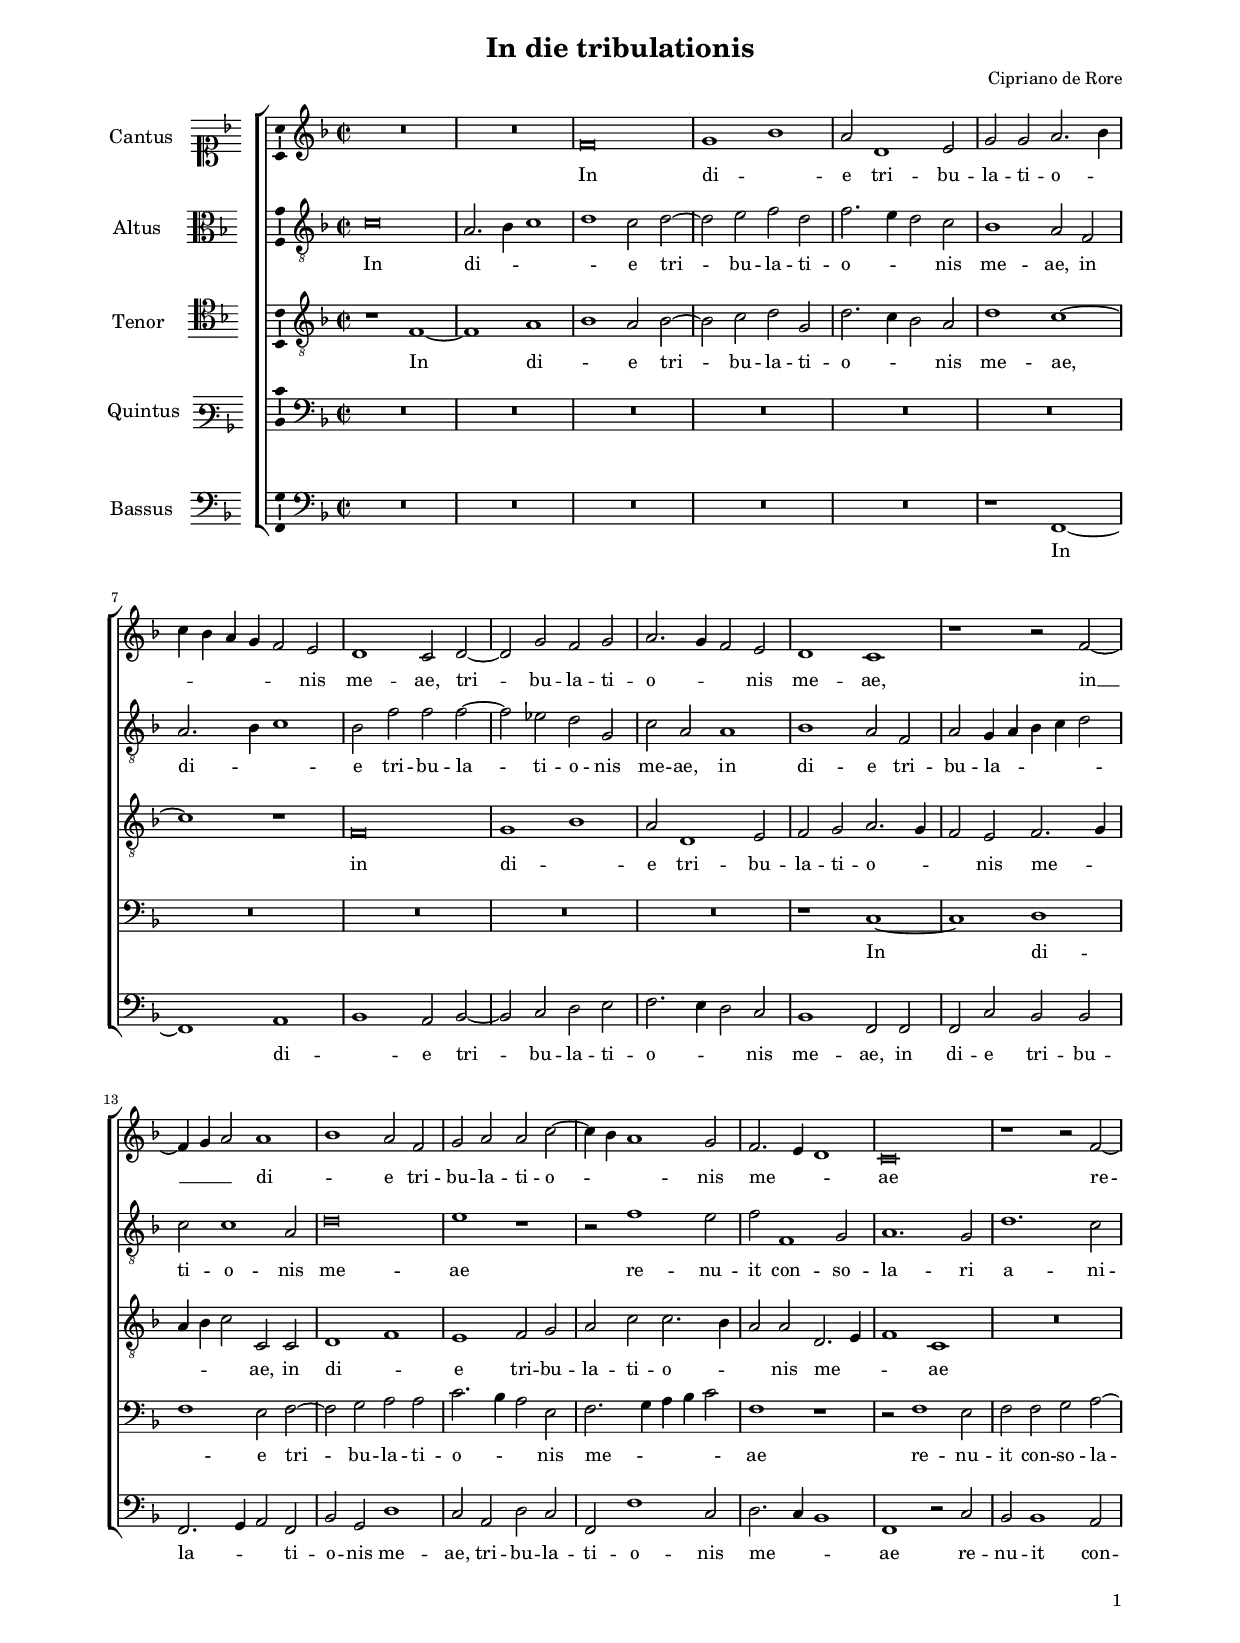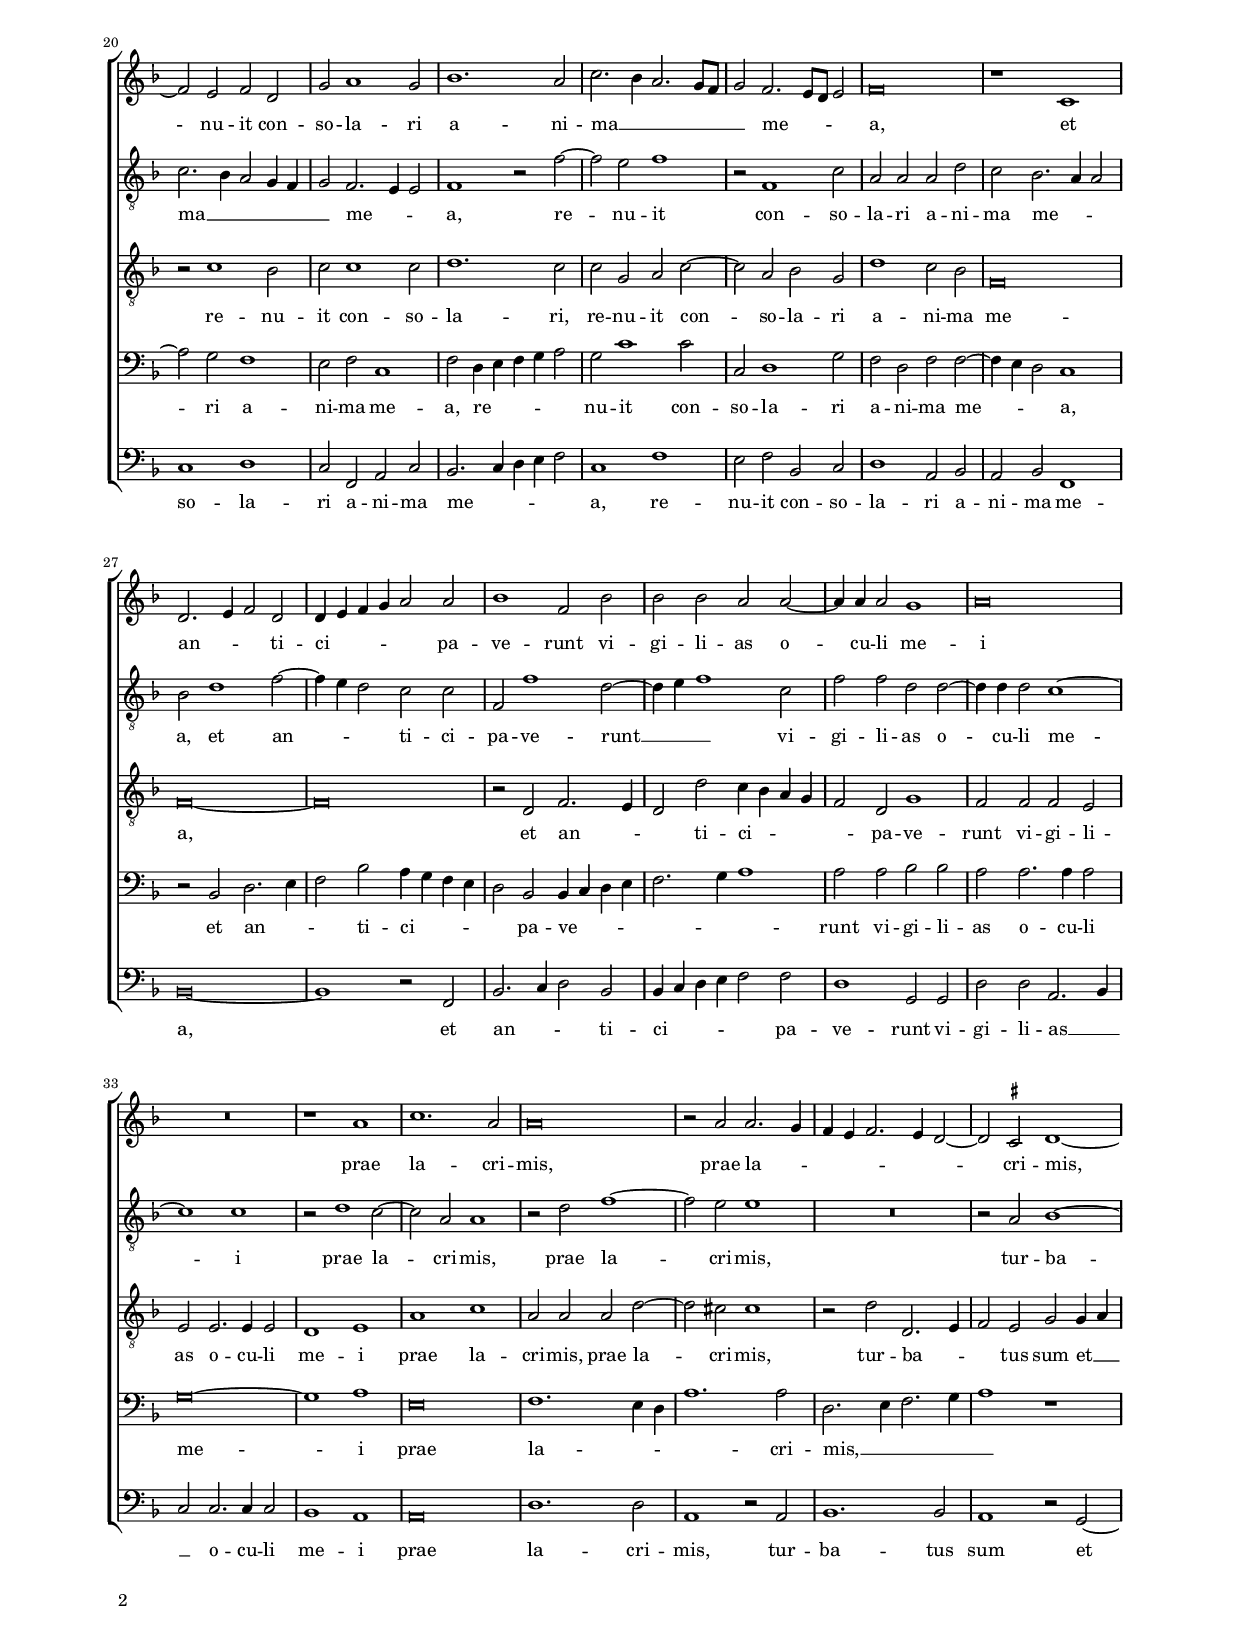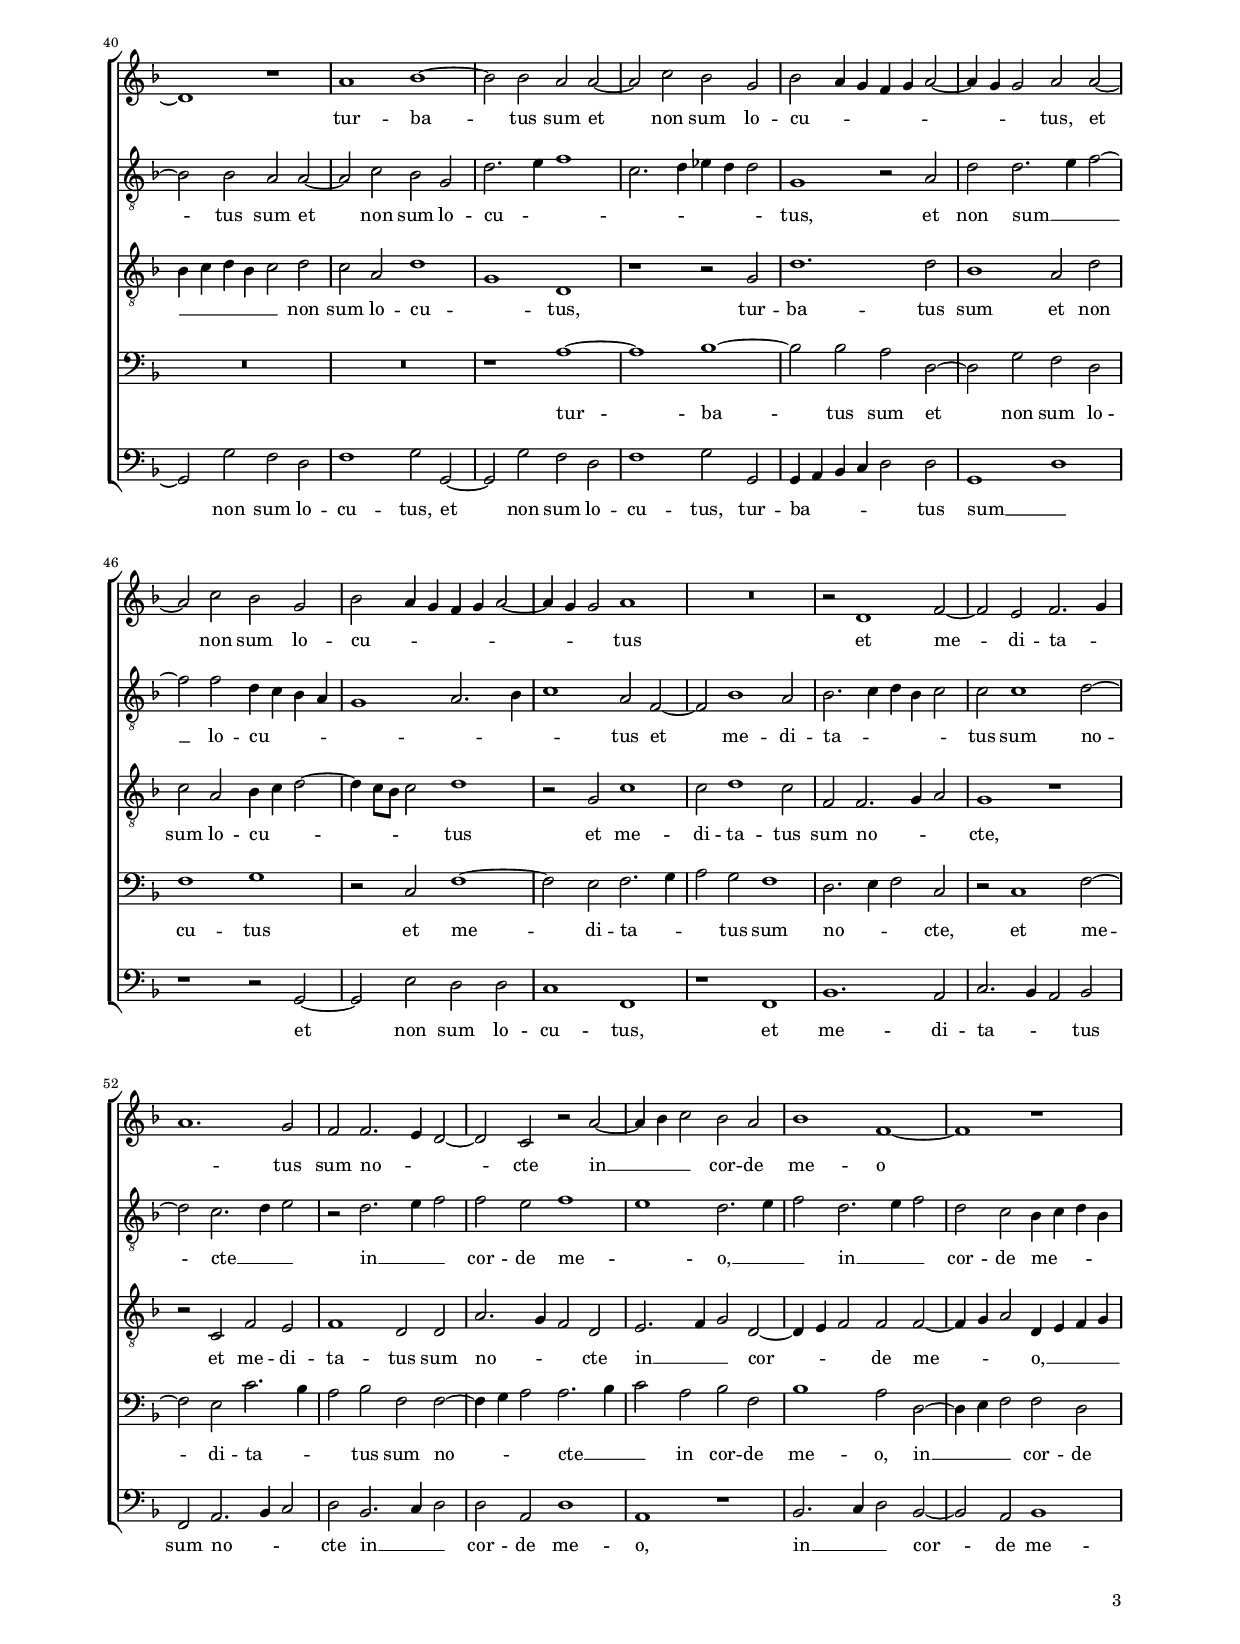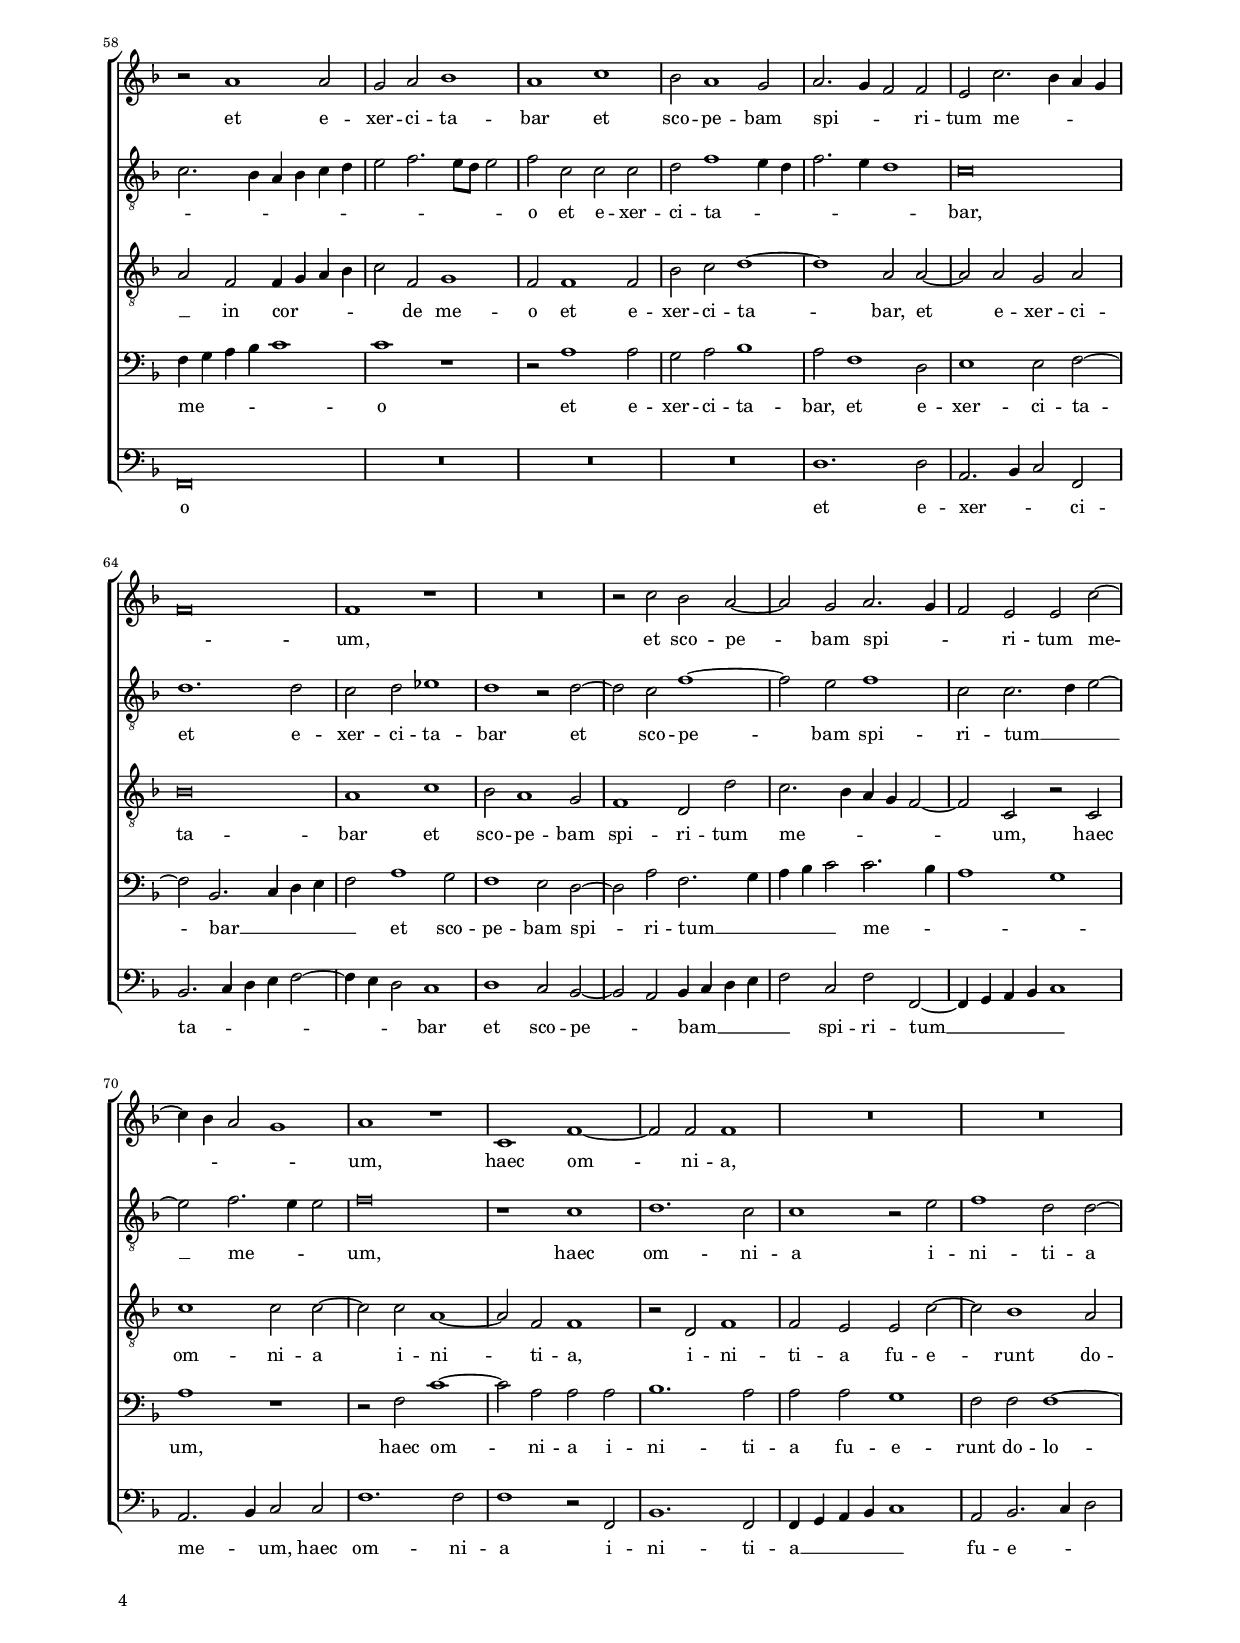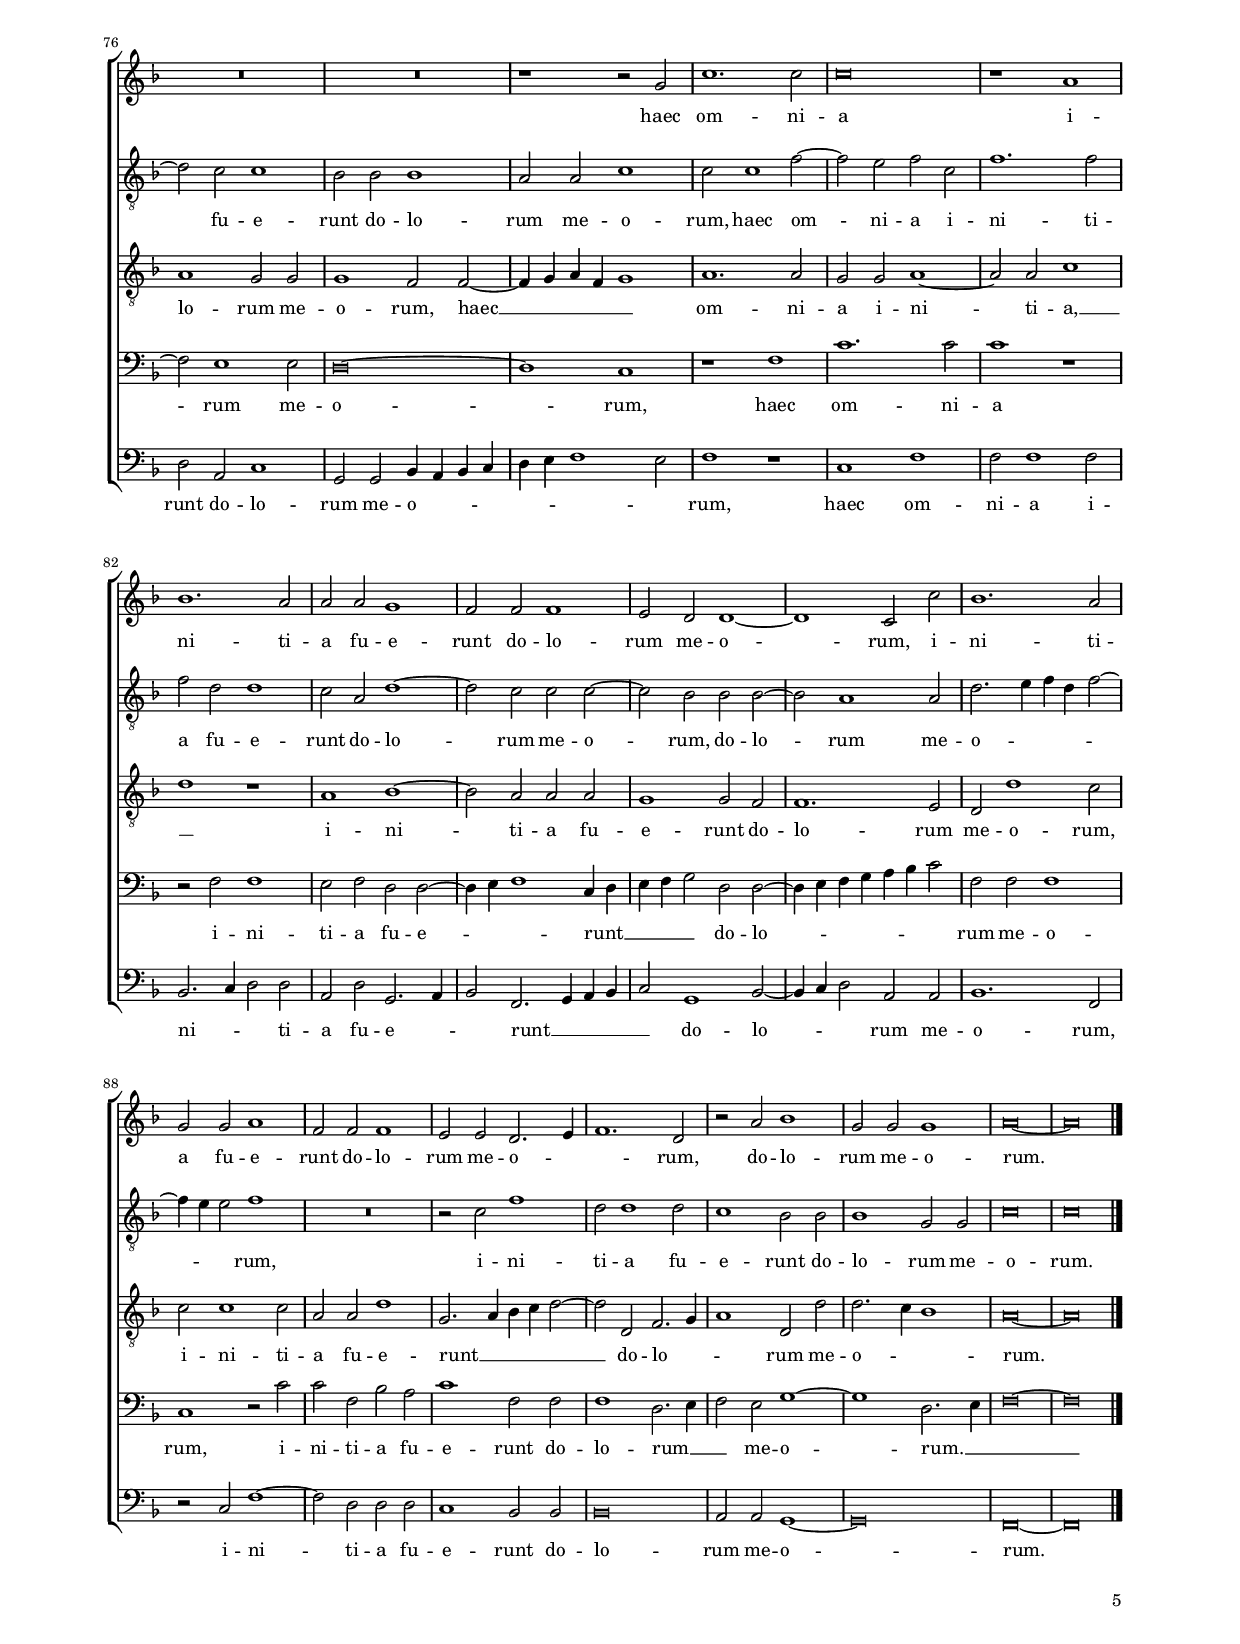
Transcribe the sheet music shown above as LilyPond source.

\header
{
  title="In die tribulationis"
  composer="Cipriano de Rore"
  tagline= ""
}

\version "2.24.0"
\language deutsch
#(set-global-staff-size 15)
% #(set-default-paper-size "letter")
#(ly:set-option 'point-and-click #f)


\paper
	{
	top-margin = 1.8 \cm
	bottom-margin = 1.2 \cm
	left-margin = 2 \cm
	right-margin = 2 \cm
	ragged-bottom = ##f
	ragged-last-bottom = ##t
	print-page-number = ##f
	system-system-spacing = #'((basic-distance . 16) (minimum-distance . 14) (padding . 6) (strechability . 150))
	oddFooterMarkup=\markup   \fill-line { "" \fromproperty #'page:page-number-string }
	evenFooterMarkup=\markup  \fill-line { \fromproperty #'page:page-number-string "" }
	last-bottom-spacing = #'((basic-distance . 12) (minimum-distance . 7) (padding . 4))
%	systems-per-page = 3
%       page-count = 3
%	min-systems-per-page = 3
	markup-system-spacing.basic-distance = #12
%	print-all-headers = ##t
%	print-first-page-number = ##t
%	first-page-number = 1
	}

	
global = {
	\key f \major
	\time 2/2 \set Score.measureLength = #(ly:make-moment 2/1)
	\skip 1*2*95 \bar "|."
	}

	ficta = { \once \set suggestAccidentals = ##t }

	forget = #(define-music-function (music) (ly:music?) #{
		\accidentalStyle forget
		$music
		\accidentalStyle default
		#})


incipitcantus = \markup { \score {
	{
	\set Staff.instrumentName = \markup { \fontsize #1 "Cantus" }
	\key f \major
	\clef soprano
	s4 \bar ""
	}
	\layout  {
	raggedright = ##t
	indent = 1.6 \cm
	line-width = 2.2\cm
	\context { \Staff \remove Time_signature_engraver }
	\override Staff.Clef.Y-extent = #'(0 . 0)
	}} \hspace #1 }

      
incipitaltus = \markup { \score {
	{
	\set Staff.instrumentName = \markup { \fontsize #1 "Altus" }
	\key f \major
	\clef alto
	s4 \bar ""
	}
	\layout  {
	raggedright = ##t
	indent = 1.6 \cm
	line-width = 2.2\cm
	\context { \Staff \remove Time_signature_engraver }
	\override Staff.Clef.Y-extent = #'(0 . 0)
	}} \hspace #1 }


incipittenor = \markup { \score {
	{
	\set Staff.instrumentName = \markup { \fontsize #1 "Tenor" }
	\key f \major
	\clef tenor
	s4 \bar ""
	}
	\layout  {
	raggedright = ##t
	indent = 1.6 \cm
	line-width = 2.2\cm
	\context { \Staff \remove Time_signature_engraver }
	\override Staff.Clef.Y-extent = #'(0 . 0)
	}} \hspace #1 }
      
      
incipitquintus = \markup { \score {
	{
	\set Staff.instrumentName = \markup { \fontsize #1 "Quintus" }
	\key f \major
	\clef varbaritone
	s4 \bar ""
	}
	\layout  {
	raggedright = ##t
	indent = 1.6 \cm
	line-width = 2.2\cm
	\context { \Staff \remove Time_signature_engraver }
	\override Staff.Clef.Y-extent = #'(0 . 0)
	}} \hspace #1 }
      
      
incipitbassus = \markup { \score {
	{
	\set Staff.instrumentName = \markup { \fontsize #1 "Bassus" }
	\key f \major
	\clef bass
	s4 \bar ""
	}
	\layout  {
	raggedright = ##t
	indent = 1.6 \cm
	line-width = 2.2\cm
	\context { \Staff \remove Time_signature_engraver }
	\override Staff.Clef.Y-extent = #'(0 . 0)
	}} \hspace #1 }


cantus =  \relative c''
	{
	R\breve
	R\breve
	f,\breve
	g1 b
%5
	a2 d,1 e2 |	
	g2 g a2. b4
	c4 b a g f2 e
	d1 c2 d~
	d2 g f g
%10
	a2. g4 f2 e |
	d1 c
	r1 r2 f~
	f4 g a2 a1
	b1 a2 f
%15
	g2 a a c~ |
	c4 b a1 g2
	f2. e4 d1
	c\breve
	r1 r2 f~
%20
	f2 e f d |
	g2 a1 g2
	b1. a2
	c2. b4 a2. g8 f
	g2 f2. e8 d e2
%25
	f\breve |
	r1 c
	d2. e4 f2 d
	d4 e f g a2 a
	b1 f2 b
%30
	b2 b a a~ |
	a4 a a2 g1
	a\breve
	R\breve
	r1 a
%35
	c1. a2 |
	a\breve
	r2 a a2. g4
	f4 e f2. e4 d2~
	d2 \ficta cis d1~
%40
	d1 r |
	a'1 b~
	b2 b a a~
	a2 c b g
	b2 a4 g f g a2~
%45
	a4 g g2 a a~ |
	a2 c b g
	b2 a4 g f g a2~
	a4 g g2 a1
	R\breve
%50
	r2 d,1 f2~ |
	f2 e f2. g4
	a1. g2
	f2 f2. e4 d2~
	d2 c r a'~
%55
	a4 b c2 b a |
	b1 f~
	f1 r
	r2 a1 a2
	g2 a b1
%60
	a1 c |
	b2 a1 g2
	a2. g4 f2 f
	e2 c'2. b4 a g
	f\breve
%65
	f1 r |
	R\breve
	r2 c' b a~
	a2 g a2. g4
	f2 e e c'~
%70
	c4 b a2 g1 |
	a1 r
	c,1 f~
	f2 f f1
	R\breve
%75
	R\breve |
	R\breve
	R\breve
	r1 r2 g
	c1. c2
%80
	c\breve |
	r1 a
	b1. a2
	a2 a g1
	f2 f f1
%85
	e2 d d1~ |
	d1 c2 c'
	b1. a2
	g2 g a1
	f2 f f1
%90
	e2 e d2. e4 |
	f1. d2
	r2 a' b1
	g2 g g1
	a\breve~
%95
	a\breve |
	}


altus =  \relative c'
	{
	c\breve
	a2. b4 c1
	d1 c2 d~
	d2 e f d
%5
	f2. e4 d2 c |
	b1 a2 f
	a2. b4 c1
	b2 f' f f~
	f2 es d g,
%10
	c2 a a1 |
	b1 a2 f
	a2 g4 a b c d2
	c2 c1 a2
	d\breve
%15
	e1 r |
	r2 f1 e2
	f2 f,1 g2
	a1. g2
	d'1. c2
%20
	c2. b4 a2 g4 f |
	g2 f2. e4 e2
	f1 r2 f'~
	f2 e f1
	r2 f,1 c'2
%25
	a2 a a d |
	c2 b2. a4 a2
	b2 d1 f2~
	f4 e d2 c c
	f,2 f'1 d2~
%30
	d4 e f1 c2 |
	f2 f d d~
	d4 d d2 c1~
	c1 c
	r2 d1 c2~
%35
	c2 a a1 |
	r2 d f1~	
	f2 e e1
	R\breve
	r2 a, b1~
%40
	b2 b a a~ |
	a2 c b g
	d'2. e4 f1
	c2. d4 es d d2
	g,1 r2 a
%45
	d2 d2. e4 f2~ |
	f2 f d4 c b a
	g1 a2. b4
	c1 a2 f~
	f2 b1 a2
%50
	b2. c4 d b c2 |
	c2 c1 d2~
	d2 c2. d4 e2
	r2 d2. e4 f2
	f2 e f1
%55
	e1 d2. e4 |
	f2 d2. e4 f2
	d2 c b4 c d b
	c2. b4 a b c d
	e2 f2. e8 d e2
%60
	f2 c c c |
	d2 f1 e4 d
	f2. e4 d1
	c\breve
	d1. d2
%65
	c2 d es1 |
	d1 r2 d~
	d2 c f1~
	f2 e f1
	c2 c2. d4 e2~
%70
	e2 f2. e4 e2 |
	f\breve
	r1 c
	d1. c2
	c1 r2 e
%75
	f1 d2 d~ |
	d2 c c1
	b2 b b1
	a2 a c1
	c2 c1 f2~
%80
	f2 e f c |
	f1. f2
	f2 d d1
	c2 a d1~
	d2 c c c~
%85
	c2 b b b~ |
	b2 a1 a2
	d2. e4 f d f2~
	f4 e e2 f1
	R\breve
%90
	r2 c f1 |
	d2 d1 d2
	c1 b2 b
	b1 g2 g
	c\breve
%95
	c\breve |
	}


tenor =  \relative c'
	{
	r1 f,~
	f1 a
	b1 a2 b~
	b2 c d g,
%5
	d'2. c4 b2 a |
	d1 c~
	c1 r
	f,\breve
	g1 b
%10
	a2 d,1 e2 |
	f2 g a2. g4
	f2 e f2. g4
	a4 b c2 c, c
	d1 f
%15
	e1 f2 g |
	a c c2. b4	
	a2 a d,2. e4	
	f1 c
	R\breve
%20
	r2 c'1 b2 |
	c2 c1 c2
	d1. c2
	c2 g a c~
	c2 a b g
%25
	d'1 c2 b |
	f\breve
	f\breve~
	f\breve
	r2 d f2. e4
%30
	d2 d' c4 b a g |
	f2 d g1
	f2 f f e
	e2 e2. e4 e2
	d1 e
%35
	a1 c |
	a2 a a d~
	d2 cis cis1
	r2 d d,2. e4
	f2 e g g4 a
%40
	b4 c d b c2 d |
	c2 a d1
	g,1 d
	r1 r2 g
	d'1. d2
%45
	b1 a2 d |
	c2 a b4 c d2~
	d4 c8 b c2 d1
	r2 g, c1
	c2 d1 c2
%50
	f,2 f2. g4 a2 |
	g1 r
	r2 c, f e
	f1 d2 d
	a'2. g4 f2 d
%55
	e2. f4 g2 d~ |
	d4 e f2 f f~
	f4 g a2 d,4 e f g
	a2 f f4 g a b
	c2 f, g1
%60
	f2 f1 f2 |
	b2 c d1~
	d1 a2 a~
	a2 a g a
	b\breve
%65
	a1 c |
	b2 a1 g2
	f1 d2 d'
	c2. b4 a g f2~
	f2 c r c
%70
	c'1 c2 c~ |
	c2 c a1~
	a2 f f1
	r2 d f1
	f2 e e c'~ |
%75
	c2 b1 a2 |	
	a1 g2 g
	g1 f2 f~
	f4 g a f g1
	a1. a2
%80
	g2 g a1~ |
	a2 a c1
	d1 r
	a1 b~
	b2 a a a
%85
	g1 g2 f |
	f1. e2
	d2 d'1 c2
	c2 c1 c2
	a2 a d1
%90
	g,2. a4 b c d2~ |
	d2 d, f2. g4
	a1 d,2 d'
	d2. c4 b1
	a\breve~
%95
	a\breve |
	}


quintus  =  \relative c
	{
	R\breve
	R\breve
	R\breve
	R\breve
%5
	R\breve |
	R\breve
	R\breve
	R\breve
	R\breve
%10
	R\breve |
	r1 c~
	c1 d
	f1 e2 f~
	f2 g a a
%15
	c2. b4 a2 e |
	f2. g4 a b c2
	f,1 r
	r2 f1 e2
	f2 f g a~
%20
	a2 g f1 |
	e2 f c1
	f2 d4 e f g a2
	g2 c1 c2
	c,2 d1 g2
%25
	f2 d f f~ |
	f4 e d2 c1
	r2 b d2. e4
	f2 b a4 g f e
	d2 b b4 c d e
%30
	f2. g4 a1 |
	a2 a b b
	a2 a2. a4 a2
	g\breve~
	g1 a
%35
	e\breve |
	f1. e4 d
	a'1. a2
	d,2. e4 f2. g4
	a1 r
%40
	R\breve |
	R\breve
	r1 a~
	a1 b~
	b2 b a d,~
%45
	d2 g f d |
	f1 g
	r2 c, f1~
	f2 e f2. g4
	a2 g f1
%50
	d2. e4 f2 c |
	r2 c1 f2~
	f2 e c'2. b4
	a2 b f f~
	f4 g a2 a2. b4
%55
	c2 a b f |
	b1 a2 d,~
	d4 e f2 f d
	f4 g a b c1
	c1 r
%60
	r2 a1 a2 |
	g2 a b1
	a2 f1 d2
	e1 e2 f~
	f2 b,2. c4 d e
%65
	f2 a1 g2 |
	f1 e2 d~
	d2 a' f2. g4
	a4 b c2 c2. b4
	a1 g
%70
	a1 r |
	r2 f c'1~
	c2 a a a
	b1. a2
	a2 a g1
%75
	f2 f f1~ |
	f2 e1 e2
	d\breve~
	d1 c
	r1 f
%80
	c'1. c2 |
	c1 r
	r2 f, f1
	e2 f d d~
	d4 e f1 c4 d
%85
	e4 f g2 d d~ |
	d4 e f g a b c2
	f,2 f f1
	c1 r2 c'
	c2 f, b a
%90
	c1 f,2 f |
	f1 d2. e4
	f2 e g1~
	g1 d2. e4
	f\breve~
%95
	f\breve |
	}


bassus  =  \relative c
	{
	R\breve
	R\breve
	R\breve
	R\breve
%5
	R\breve |
	r1 f,~
	f1 a
	b1 a2 b~
	b2 c d e
%10
	f2. e4 d2 c |
	b1 f2 f
	f2 c' b b
	f2. g4 a2 f
	b2 g d'1
%15
	c2 a d c |
	f,2 f'1 c2
	d2. c4 b1
	f1 r2 c'
	b2 b1 a2
%20
	c1 d |
	c2 f, a c
	b2. c4 d e f2
	c1 f
	e2 f b, c
%25
	d1 a2 b |
	a2 b f1
	b\breve~
	b1 r2 f
	b2. c4 d2 b
%30
	b4 c d e f2 f |
	d1 g,2 g
	d'2 d a2. b4
	c2 c2. c4 c2
	b1 a
%35
	a\breve |
	d1. d2
	a1 r2 a
	b1. b2
	a1 r2 g~
%40
	g2 g' f d |	
	f1 g2 g,~
	g2 g' f d
	f1 g2 g,
	g4 a b c d2 d
%45
	g,1 d' |
	r1 r2 g,~
	g2 e' d d
	c1 f,
	r1 f
%50
	b1. a2 |
	c2. b4 a2 b
	f2 a2. b4 c2
	d2 b2. c4 d2
	d2 a d1
%55
	a1 r |
	b2. c4 d2 b~
	b2 a b1
	f\breve
	R\breve
%60
	R\breve |
	R\breve
	d'1. d2
	a2. b4 c2 f,
	b2. c4 d e f2~
%65
	f4 e d2 c1 |
	d1 c2 b~
	b2 a b4 c d e
	f2 c f f,~
	f4 g a b c1
%70
	a2. b4 c2 c |
	f1. f2
	f1 r2 f,
	b1. f2
	f4 g a b c1
%75
	a2 b2. c4 d2 |
	d2 a c1
	g2 g b4 a b c
	d4 e f1 e2
	f1 r
%80
	c1 f |
	f2 f1 f2
	b,2. c4 d2 d
	a2 d g,2. a4
	b2 f2. g4 a b
%85
	c2 g1 b2~ |
	b4 c d2 a a
	b1. f2
	r2 c' f1~
	f2 d d d
%90
	c1 b2 b |	
	b\breve
	a2 a g1~
	g\breve
	f\breve~
%95
	f\breve |
	}


lyricscantus = \lyricmode {
	In di -- _ e tri -- bu -- la -- ti -- o -- _ _ _ _ _ _ nis me -- ae,
	tri -- bu -- la -- ti -- o -- _ _ nis me -- ae,
	in __ _ _ di -- _ e tri -- bu -- la -- ti -- o -- _ _ nis me -- _ _ ae
	re -- nu -- it con -- so -- la -- ri a -- ni -- ma __ _ _ _ _ _ me -- _ _ _ a,
	et an -- _ _ ti -- ci -- _ _ _ _ pa -- ve -- runt vi -- gi -- li -- as o -- cu -- li me -- i
	prae la -- cri -- mis,
	prae la -- _ _ _ _ _ _ cri -- mis,
	tur -- ba -- tus sum et non sum lo -- cu -- _ _ _ _ _ _ _ tus,
	et non sum lo -- cu -- _ _ _ _ _ _ _ tus
	et me -- di -- ta -- _ _ tus sum no -- _ _ cte
	in __ _ _ cor -- de me -- o
	et e -- xer -- ci -- ta -- bar
	et sco -- pe -- bam spi -- _ _ ri -- tum me -- _ _ _ _ um,
	et sco -- pe -- bam spi -- _ _ ri -- tum me -- _ _ _ um,
	haec om -- ni -- a,
	haec om -- ni -- a i -- ni -- ti -- a fu -- e -- runt do -- lo -- rum me -- o -- rum,
	i -- ni -- ti -- a fu -- e -- runt do -- lo -- rum me -- o -- _ _ rum,
	do -- lo -- rum me -- o -- rum.
	}


lyricsaltus = \lyricmode {
	In di -- _ _ _ e tri -- bu -- la -- ti -- o -- _ _ nis me -- ae,
	in di -- _ _ e tri -- bu -- la -- ti -- o -- nis me -- ae,
	in di -- e tri -- bu -- la -- _ _ _ _ ti -- o -- nis me -- ae
	re -- nu -- it con -- so -- la -- ri a -- ni -- ma __ _ _ _ _ _ me -- _ _ a,
	re -- nu -- it con -- so -- la -- ri a -- ni -- ma me -- _ _ a,
	et an -- _ _ ti -- ci -- pa -- ve -- runt __ _ _ vi -- gi -- li -- as o -- cu -- li me -- i
	prae la -- cri -- mis,
	prae la -- cri -- mis,
	tur -- ba -- tus sum et non sum lo -- cu -- _ _ _ _ _ _ _ tus,
	et non sum __ _ _ lo -- cu -- _ _ _ _ _ _ _ tus
	et me -- di -- ta -- _ _ _ _ tus sum no -- cte __ _ _
	in __ _ _ cor -- de me -- _ o, __ _ _
	in __ _ _ cor -- de me -- _ _ _ _ _ _ _ _ _ _ _ _ _ _ o
	et e -- xer -- ci -- ta -- _ _ _ _ _ bar,
	et e -- xer -- ci -- ta -- bar
	et sco -- pe -- bam spi -- ri -- tum __ _ _ me -- _ _ um,
	haec om -- ni -- a i -- ni -- ti -- a fu -- e -- runt do -- lo -- rum me -- o -- rum,
	haec om -- ni -- a i -- ni -- ti -- a fu -- e -- runt do -- lo -- rum me -- o -- rum,
	do -- lo -- rum me -- o -- _ _ _ _ _ _ rum,
	i -- ni -- ti -- a fu -- e -- runt do -- lo -- rum me -- o -- rum.
	}


lyricstenor = \lyricmode {
	In di -- _ e tri -- bu -- la -- ti -- o -- _ _ nis me -- ae,
	in di -- _ e tri -- bu -- la -- ti -- o -- _ _ nis me -- _ _ _ _ ae,
	in di -- _ e tri -- bu -- la -- ti -- o -- _ _ nis me -- _ _ ae
	re -- nu -- it con -- so -- la -- ri,
	re -- nu -- it con -- so -- la -- ri a -- ni -- ma me -- a,
	et an -- _ _ ti -- ci -- _ _ _ _ pa -- ve -- runt vi -- gi -- li -- as o -- cu -- li me -- i
	prae la -- cri -- mis,
	prae la -- cri -- mis,
	tur -- ba -- _ _ tus sum et __ _ _ _ _ _ _ non sum lo -- cu -- _ tus,
	tur -- ba -- tus sum et non sum lo -- cu -- _ _ _ _ _ tus
	et me -- di -- ta -- tus sum no -- _ _ cte,
	et me -- di -- ta -- tus sum no -- _ _ cte
	in __ _ _ cor -- _ _ de me -- _ _ o, __ _ _ _ _
	in cor -- _ _ _ _ de me -- o
	et e -- xer -- ci -- ta -- bar,
	et e -- xer -- ci -- ta -- bar
	et sco -- pe -- bam spi -- ri -- tum me -- _ _ _ _ um,
	haec om -- ni -- a i -- ni -- ti -- a,
	i -- ni -- ti -- a fu -- e -- runt do -- lo -- rum me -- o -- rum,
	haec __ _ _ _ _ om -- ni -- a i -- ni -- ti -- a, __ _
	i -- ni -- ti -- a fu -- e -- runt do -- lo -- rum me -- o -- rum,
	i -- ni -- ti -- a fu -- e -- runt __ _ _ _ _ do -- lo -- _ _ rum me -- o -- _ _ rum.
	}


lyricsquintus = \lyricmode {
	In di -- _ e tri -- bu -- la -- ti -- o -- _ _ nis me -- _ _ _ _ ae
	re -- nu -- it con -- so -- la -- ri a -- ni -- ma me -- a,
	re -- _ _ _ _ nu -- it con -- so -- la -- ri a -- ni -- ma me -- _ _ a,
	et an -- _ _ ti -- ci -- _ _ _ _ pa -- ve -- _ _ _ _ _ _ runt vi -- gi -- li -- as o -- cu -- li me -- i
	prae la -- _ _ _ cri -- mis, __ _ _ _ _ 
	tur -- ba -- tus sum et non sum lo -- cu -- tus
	et me -- di -- ta -- _ _ tus sum no -- _ _ cte,
	et me -- di -- ta -- _ _ tus sum no -- _ _ cte __ _ _ 
	in cor -- de me -- o,
	in __ _ _ cor -- de me -- _ _ _ _ o
	et e -- xer -- ci -- ta -- bar,
	et e -- xer -- ci -- ta -- bar __ _ _ _ _ 
	et sco -- pe -- bam spi -- ri -- tum __ _ _ _ _ me -- _ _ _ um,
	haec om -- ni -- a i -- ni -- ti -- a fu -- e -- runt do -- lo -- rum me -- o -- rum,
	haec om -- ni -- a i -- ni -- ti -- a fu -- e -- _ _ runt __ _ _ _ _ do -- lo -- _ _ _ _ _ _ rum me -- o -- rum,
	i -- ni -- ti -- a fu -- e -- runt do -- lo -- rum __ _ _ me -- o -- rum. __ _ _
	}


lyricsbassus = \lyricmode {
	In di -- _ e tri -- bu -- la -- ti -- o -- _ _ nis me -- ae,
	in di -- e tri -- bu -- la -- _ _ ti -- o -- nis me -- ae,
	tri -- bu -- la -- ti -- o -- nis me -- _ _ ae
	re -- nu -- it con -- so -- la -- ri a -- ni -- ma me -- _ _ _ _ a,
	re -- nu -- it con -- so -- la -- ri a -- ni -- ma me -- a,
	et an -- _ _ ti -- ci -- _ _ _ _ pa -- ve -- runt vi -- gi -- li -- as __ _ _ o -- cu -- li me -- i
	prae la -- cri -- mis,
	tur -- ba -- tus sum et non sum lo -- cu -- tus,
	et non sum lo -- cu -- tus,
	tur -- ba -- _ _ _ _ tus sum __ _ et non sum lo -- cu -- tus,
	et me -- di -- ta -- _ _ tus sum no -- _ _ cte
	in __ _ _ cor -- de me -- o,
	in __ _ _ cor -- de me -- o
	et e -- xer -- _ _ ci -- ta -- _ _ _ _ _ _ bar
	et sco -- pe -- _ bam __ _ _ _ _ spi -- ri -- tum __ _ _ _ _ me -- _ um,
	haec om -- ni -- a i -- ni -- ti -- a __ _ _ _ _ fu -- e -- _ _ runt do -- lo -- rum me -- o -- _ _ _ _ _ _ _ rum,
	haec om -- ni -- a i -- ni -- _ _ ti -- a fu -- e -- _ _ runt __ _ _ _ _ do -- lo -- _ _ rum me -- o -- rum,
	i -- ni -- ti -- a fu -- e -- runt do -- lo -- rum me -- o -- rum.
	}


\score
{  
	\transpose c c {
	\new ChoirStaff \with { \override StaffGrouper.staff-staff-spacing.basic-distance = #12 }
	<<

	\new Staff << \global
	\new Voice="v1" {
		\set Staff.instrumentName=\incipitcantus
%		\set Staff.instrumentName= "S"
		\set Staff.midiInstrument = "reed organ"
		\clef violin
		\cantus }
	\new Lyrics \lyricsto "v1" {\lyricscantus }
	>>


	\new Staff << \global
	\new Voice="v2" {
		\set Staff.instrumentName=\incipitaltus
%		\set Staff.instrumentName= "A"
		\set Staff.midiInstrument = "reed organ"
		\clef "G_8"
		\altus}
	\new Lyrics \lyricsto "v2" {\lyricsaltus }
	>>


	\new Staff << \global
	\new Voice="v3" {
		\set Staff.instrumentName=\incipittenor
%		\set Staff.instrumentName= "T"
		\set Staff.midiInstrument = "reed organ"
		\clef "G_8"
		\tenor }
	\new Lyrics \lyricsto "v3" {\lyricstenor }
	>>


	\new Staff << \global
	\new Voice="v5" {
		\set Staff.instrumentName=\incipitquintus
%		\set Staff.instrumentName= "Q"
		\set Staff.midiInstrument = "reed organ"
		\clef bass
		\quintus}
	\new Lyrics \lyricsto "v5" {\lyricsquintus }
	>>


	\new Staff << \global
	\new Voice="v4" {
		\set Staff.instrumentName=\incipitbassus
%		\set Staff.instrumentName= "B"
		\set Staff.midiInstrument = "reed organ"
		\clef bass 
		\bassus }
	\new Lyrics \lyricsto "v4" {\lyricsbassus}
	>>

	>>
	} % transpose

	\layout
	{
	indent = 2.5\cm
	\context { \Lyrics \override VerticalAxisGroup.nonstaff-relatedstaff-spacing.padding = #1.4 }
%	\context { \Lyrics \override LyricText.font-size = #1 }
	\context { \Staff \override TimeSignature.break-visibility = #end-of-line-invisible }
	\context { \Staff \consists Ambitus_engraver }
	\context { \Score \override BarNumber.padding = #2 }
	\context { \Voice \override NoteHead.style = #'baroque }
	}

\midi
	{
	\tempo 2 = 90
	}

}


% EOF
